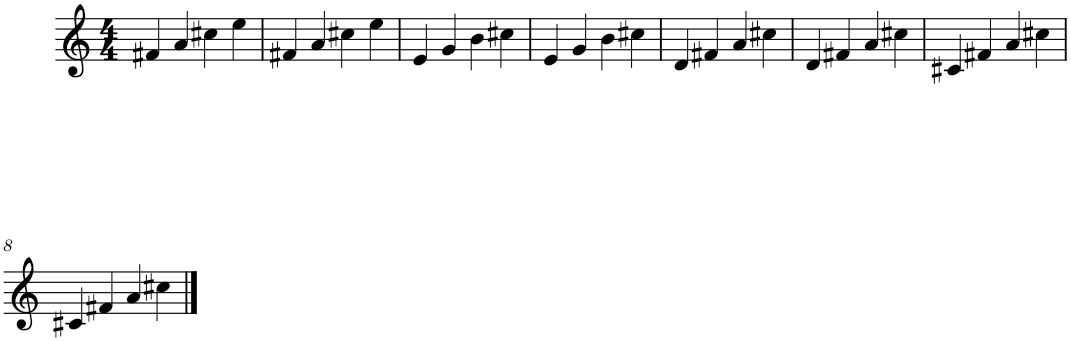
**kern
*part1
*staff1
*I"Piano, Idea #2 Bass
*I'Pno.
*clefG2
*k[]
*M4/4
=1
4f#X/
4a/
4cc#X\
4ee\
=2
4f#X/
4a/
4cc#X\
4ee\
=3
4e/
4g/
4b\
4cc#X\
=4
4e/
4g/
4b\
4cc#X\
=5
4d/
4f#X/
4a/
4cc#X\
=6
4d/
4f#X/
4a/
4cc#X\
=7
4c#X/
4f#X/
4a/
4cc#X\
!!LO:LB:g=z
=8
4c#X/
4f#X/
4a/
4cc#X\
==
*-
